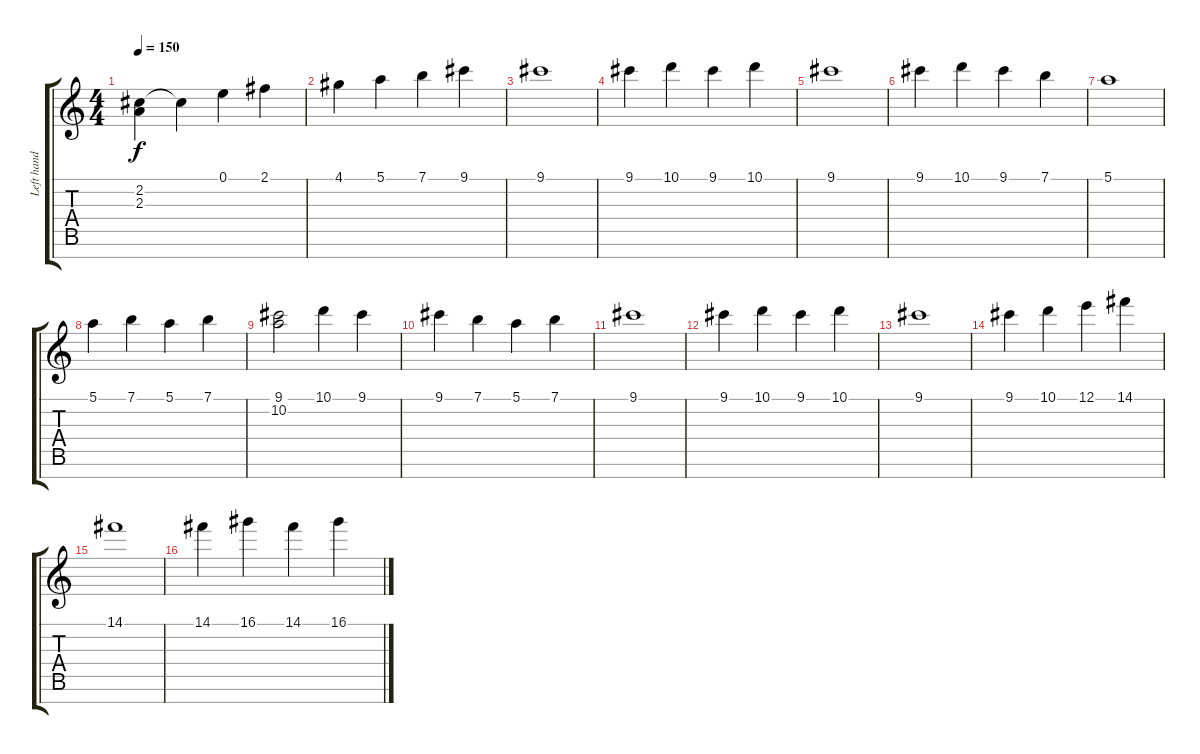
\track ("Left hand" "Left hand") {instrument acousticgrandpiano}
\staff {score tabs}
\tuning (E5 B4 G4 D4 A3 E3 B2) {hide}
\ts (4 4)
\tempo 150
\clef g2
\ks c
(2.2 2.3).4{dy f} 2.2{t}.4 0.1.4 2.1.4 |
4.1.4 5.1.4 7.1.4 9.1.4 |
9.1.1 |
9.1.4 10.1.4 9.1.4 10.1.4 |
9.1.1 |
9.1.4 10.1.4 9.1.4 7.1.4 |
5.1.1 |
5.1.4 7.1.4 5.1.4 7.1.4 |
(9.1 10.2).2 10.1.4 9.1.4 |
9.1.4 7.1.4 5.1.4 7.1.4 |
9.1.1 |
9.1.4 10.1.4 9.1.4 10.1.4 |
9.1.1 |
9.1.4 10.1.4 12.1.4 14.1.4 |
14.1.1 |
14.1.4 16.1.4 14.1.4 16.1.4
